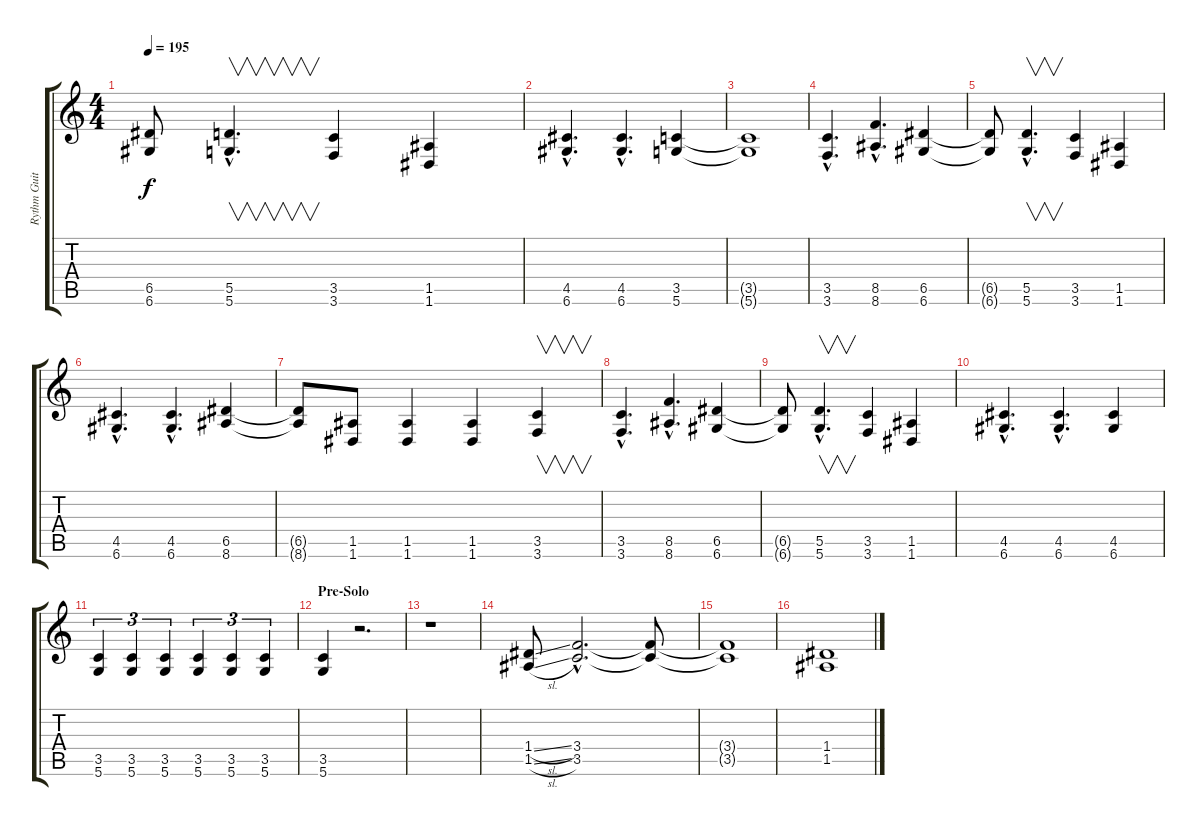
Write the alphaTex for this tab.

\track ("Rythm Guitar" "Rythm Guit") {instrument distortionguitar}
\staff {score tabs}
\tuning (E4 B3 G3 D3 A2 D2) {hide}
\ts (4 4)
\tempo 195
\clef g2
\ks c
(6.5{t} 6.6{t}).8{dy f} (5.5{hac} 5.6{hac}).4{v d} (3.5 3.6).4 (1.5 1.6).4 |
(4.5{hac} 6.6{hac}).4{d} (4.5{hac} 6.6{hac}).4{d} (3.5 5.6).4 |
(3.5{t} 5.6{t}).1 |
(3.5{hac} 3.6{hac}).4{d} (8.5{hac} 8.6{hac}).4{d} (6.5 6.6).4 |
(6.5{t} 6.6{t}).8 (5.5{hac} 5.6{hac}).4{v d} (3.5 3.6).4 (1.5 1.6).4 |
(4.5{hac} 6.6{hac}).4{d} (4.5{hac} 6.6{hac}).4{d} (6.5 8.6).4 |
(6.5{t} 8.6{t}).8 (1.5 1.6).8 (1.5 1.6).4 (1.5 1.6).4 (3.5 3.6).4{v} |
(3.5{hac} 3.6{hac}).4{d} (8.5{hac} 8.6{hac}).4{d} (6.5 6.6).4 |
(6.5{t} 6.6{t}).8 (5.5{hac} 5.6{hac}).4{v d} (3.5 3.6).4 (1.5 1.6).4 |
(4.5{hac} 6.6{hac}).4{d} (4.5{hac} 6.6{hac}).4{d} (4.5 6.6).4 |
(3.5 5.6).4{tu (3 2)} (3.5 5.6).4{tu (3 2)} (3.5 5.6).4{tu (3 2)} (3.5 5.6).4{tu (3 2)} (3.5 5.6).4{tu (3 2)} (3.5 5.6).4{tu (3 2)} |
\section ("" "Pre-Solo")
(3.5 5.6).4 r.2{d} |
r.1 |
(1.4{sl} 1.5{sl}).8 (3.4{hac} 3.5{hac}).2{d} (3.4{t} 3.5{t}).8 |
(3.4{t} 3.5{t}).1 |
(1.4 1.5).1
